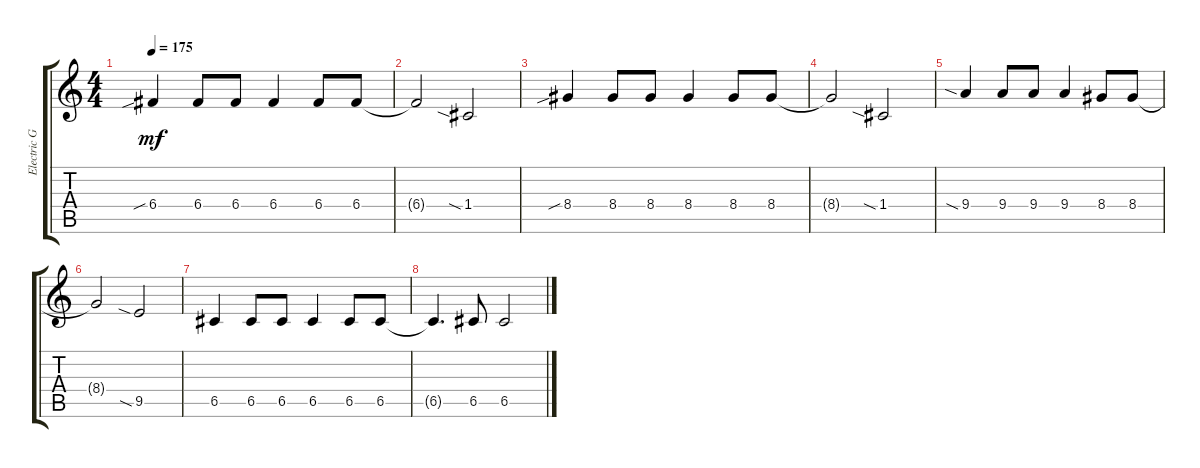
\track ("Electric Guitar" "Electric G") {instrument overdrivenguitar}
\staff {score tabs}
\tuning (D4 A3 F3 C3 G2 C2) {hide}
\ts (4 4)
\tempo 175
\clef g2
\ks c
6.4{sib}.4{dy mf} 6.4.8 6.4.8 6.4.4 6.4.8 6.4.8 |
6.4{t}.2 1.4{sia}.2 |
8.4{sib}.4 8.4.8 8.4.8 8.4.4 8.4.8 8.4.8 |
8.4{t}.2 1.4{sia}.2 |
9.4{sia}.4 9.4.8 9.4.8 9.4.4 8.4.8 8.4.8 |
8.4{t}.2 9.5{sia}.2 |
6.5.4 6.5.8 6.5.8 6.5.4 6.5.8 6.5.8 |
6.5{t}.4{d} 6.5.8 6.5.2
